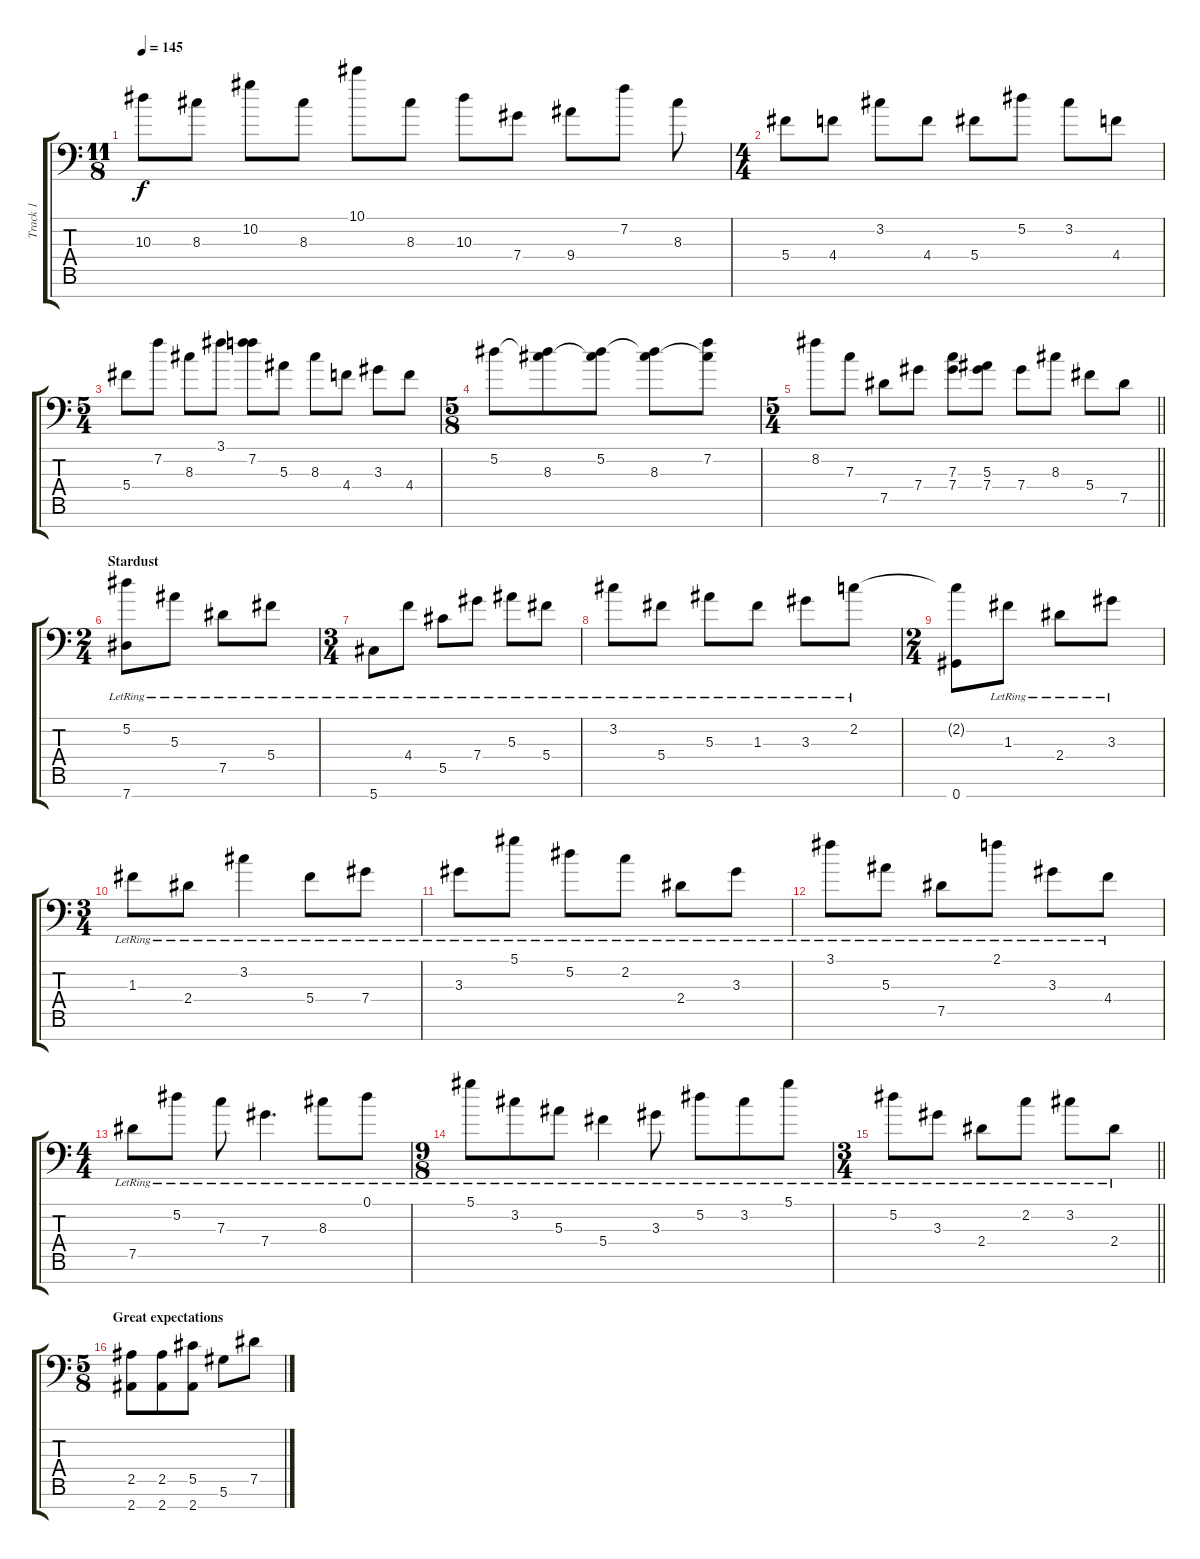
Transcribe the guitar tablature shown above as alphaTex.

\track ("Track 1" "Track 1") {instrument distortionguitar}
\staff {score tabs}
\tuning (Eb4 Bb3 F3 Db3 Ab2 Eb2 Ab1) {hide}
\ts (11 8)
\tempo 145
\clef f4
\ks c
10.3.8{dy f} 8.3.8 10.2.8 8.3.8 10.1.8 8.3.8 10.3.8 7.4.8 9.4.8 7.2.8 8.3.8 |
\ts (4 4)
5.4.8 4.4.8 3.2.8 4.4.8 5.4.8 5.2.8 3.2.8 4.4.8 |
\ts (5 4)
5.4.8 7.2.8 8.3.8 3.1.8 (3.1{t} 7.2).8 5.3.8 8.3.8 4.4.8 3.3.8 4.4.8 |
\ts (5 8)
5.2.8 (5.2{t} 8.3).8 (5.2 8.3{t}).8 (5.2{t} 8.3).8 (7.2 8.3{t}).8 |
\ts (5 4)
\barLineRight lightlight
8.2.8 7.3.8 7.5.8 7.4.8 (7.3 7.4).8 (5.3 7.4).8 7.4.8 8.3.8 5.4.8 7.5.8 |
\ts (2 4)
\section ("" "Stardust")
(5.2{lr} 7.7{lr}).8{instrument electricguitarjazz} 5.3{lr}.8 7.5{lr}.8 5.4{lr}.8 |
\ts (3 4)
5.7{lr}.8 4.4{lr}.8 5.5{lr}.8 7.4{lr}.8 5.3{lr}.8 5.4{lr}.8 |
3.2{lr}.8 5.4{lr}.8 5.3{lr}.8 1.3{lr}.8 3.3{lr}.8 2.2{lr}.8 |
\ts (2 4)
(2.2{t} 0.7).8 1.3{lr}.8 2.4{lr}.8 3.3{lr}.8 |
\ts (3 4)
1.3{lr}.8 2.4{lr}.8 3.2{lr}.4 5.4{lr}.8 7.4{lr}.8 |
3.3{lr}.8 5.1{lr}.8 5.2{lr}.8 2.2{lr}.8 2.4{lr}.8 3.3{lr}.8 |
3.1{lr}.8 5.3{lr}.8 7.5{lr}.8 2.1{lr}.8 3.3{lr}.8 4.4{lr}.8 |
\ts (4 4)
7.5{lr}.8 5.2{lr}.8 7.3{lr}.8 7.4{lr}.4{d} 8.3{lr}.8 0.1{lr}.8 |
\ts (9 8)
5.1{lr}.8 3.2{lr}.8 5.3{lr}.8 5.4{lr}.4 3.3{lr}.8 5.2{lr}.8 3.2{lr}.8 5.1{lr}.8 |
\ts (3 4)
\barLineRight lightlight
5.2{lr}.8 3.3{lr}.8 2.4{lr}.8 2.2{lr}.8 3.2{lr}.8 2.4{lr}.8 |
\ts (5 8)
\section ("" "Great expectations")
(2.5 2.7).8{instrument distortionguitar} (2.5 2.7).8 (5.5 2.7).8 5.6.8 7.5.8
